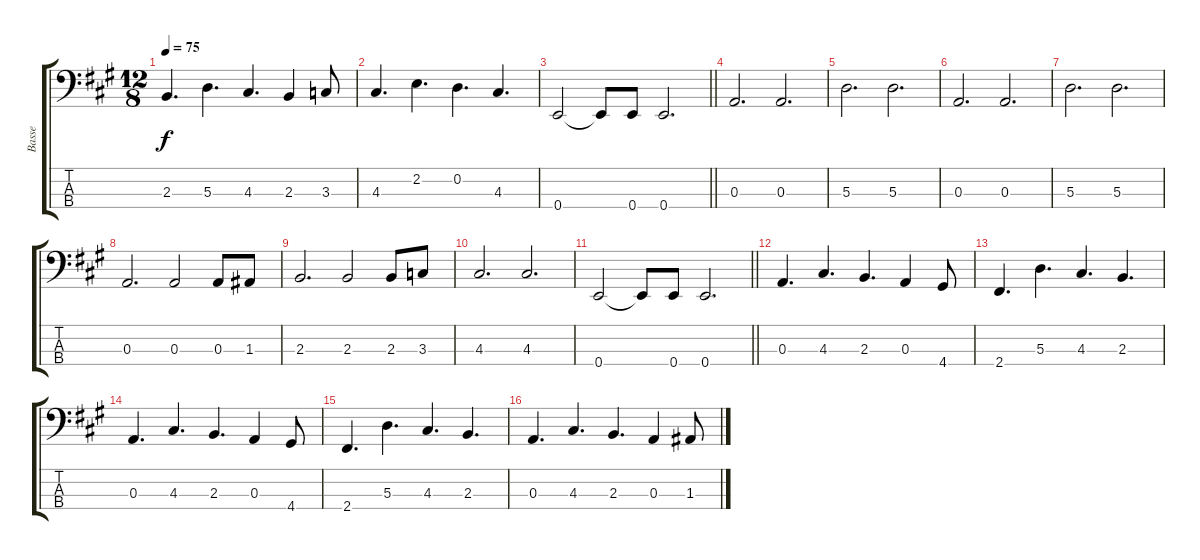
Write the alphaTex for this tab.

\track ("Basse" "Basse") {instrument electricbassfinger}
\staff {score tabs}
\tuning (G2 D2 A1 E1) {hide}
\ts (12 8)
\tempo 75
\clef f4
\ks a
2.3.4{d dy f} 5.3.4{d} 4.3.4{d} 2.3.4 3.3.8 |
4.3.4{d} 2.2.4{d} 0.2.4{d} 4.3.4{d} |
\barLineRight lightlight
0.4.2 0.4{t}.8 0.4.8 0.4.2{d} |
0.3.2{d} 0.3.2{d} |
5.3.2{d} 5.3.2{d} |
0.3.2{d} 0.3.2{d} |
5.3.2{d} 5.3.2{d} |
0.3.2{d} 0.3.2 0.3.8 1.3.8 |
2.3.2{d} 2.3.2 2.3.8 3.3.8 |
4.3.2{d} 4.3.2{d} |
\barLineRight lightlight
0.4.2 0.4{t}.8 0.4.8 0.4.2{d} |
0.3.4{d} 4.3.4{d} 2.3.4{d} 0.3.4 4.4.8 |
2.4.4{d} 5.3.4{d} 4.3.4{d} 2.3.4{d} |
0.3.4{d} 4.3.4{d} 2.3.4{d} 0.3.4 4.4.8 |
2.4.4{d} 5.3.4{d} 4.3.4{d} 2.3.4{d} |
0.3.4{d} 4.3.4{d} 2.3.4{d} 0.3.4 1.3.8
